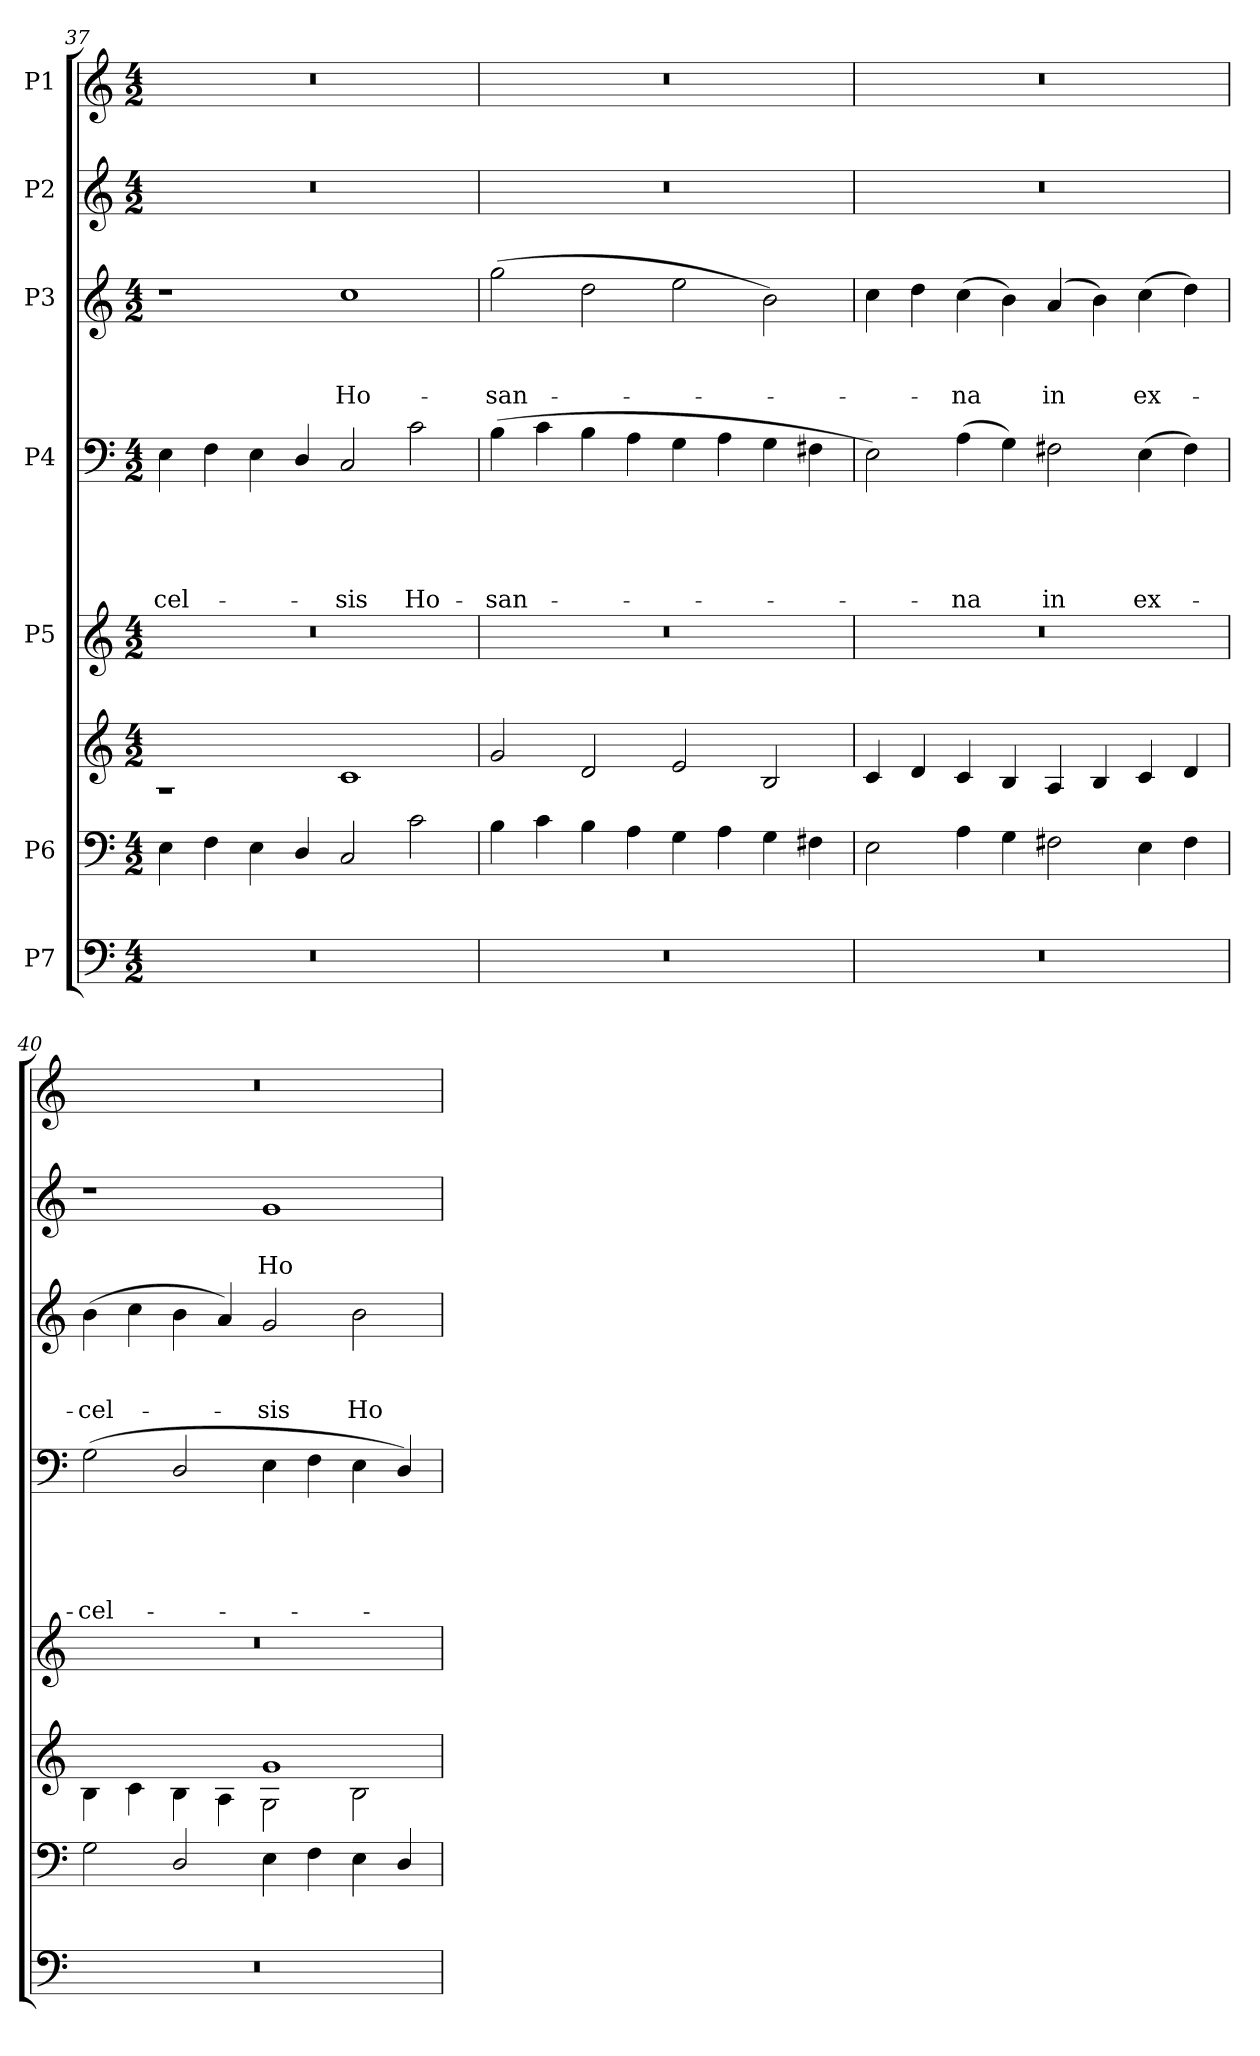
**kern	**kern	**kern	**kern	**kern	**text	**text	**text	**text	**text	**kern	**text	**text	**text	**kern	**text	**text	**kern
*part7	*part6	*part6	*part5	*part4	*part4	*part4	*part4	*part4	*part4	*part3	*part3	*part3	*part3	*part2	*part2	*part2	*part1
*staff8	*staff7	*staff6	*staff5	*staff4	*staff4	*staff4	*staff4	*staff4	*staff4	*staff3	*staff3	*staff3	*staff3	*staff2	*staff2	*staff2	*staff1
*I"P7	*I"P6	*	*I"P5	*I"P4	*	*	*	*	*	*I"P3	*	*	*	*I"P2	*	*	*I"P1
!!LO:PB:g=z
*clefF4	*clefF4	*clefG2	*clefG2	*clefF4	*	*	*	*	*	*clefG2	*	*	*	*clefG2	*	*	*clefG2
*	*	*	*	*	*	*	*	*	*	*ITrd7c12	*	*	*	*	*	*	*
*k[]	*k[]	*k[]	*k[]	*k[]	*	*	*	*	*	*k[]	*	*	*	*k[]	*	*	*k[]
*C:	*C:	*C:	*C:	*C:	*	*	*	*	*	*C:	*	*	*	*C:	*	*	*C:
*M4/2	*M4/2	*M4/2	*M4/2	*M4/2	*	*	*	*	*	*M4/2	*	*	*	*M4/2	*	*	*M4/2
=37	=37	=37	=37	=37	=37	=37	=37	=37	=37	=37	=37	=37	=37	=37	=37	=37	=37
!LO:N:vis=1	!	!	!	!	!	!	!	!	!LO:LY:b	!	!	!	!	!LO:N:vis=1	!	!	!LO:N:vis=1
*	*^	*^	*	*	*	*	*	*	*	*	*	*	*	*	*	*	*
0r	4E\	0ryy	0ryy	1r	0r	4E\	.	.	.	.	-cel-	1r	.	.	.	0r	.	.	0r
.	4F\	.	.	.	.	4F\	.	.	.	.	.	.	.	.	.	.	.	.	.
.	4E\	.	.	.	.	4E\	.	.	.	.	.	.	.	.	.	.	.	.	.
.	4D/	.	.	.	.	4D/	.	.	.	.	.	.	.	.	.	.	.	.	.
!	!	!	!	!	!	!	!	!	!	!	!LO:LY:b	!	!	!	!LO:LY:b	!	!	!	!
.	2C/	.	.	1c	.	2C/	.	.	.	.	-sis	1c	.	.	Ho-	.	.	.	.
!	!	!	!	!	!	!	!	!	!	!	!LO:LY:b	!	!	!	!	!	!	!	!
.	2c\	.	.	.	.	2c\	.	.	.	.	Ho-	.	.	.	.	.	.	.	.
=38	=38	=38	=38	=38	=38	=38	=38	=38	=38	=38	=38	=38	=38	=38	=38	=38	=38	=38	=38
!LO:N:vis=1	!	!	!	!	!	!	!	!	!	!	!LO:LY:b	!	!	!	!LO:LY:b	!LO:N:vis=1	!	!	!LO:N:vis=1
0r	4B\	0ryy	0ryy	2g/	0r	(>4B\	.	.	.	.	-san-	(>2g\	.	.	-san-	0r	.	.	0r
.	4c\	.	.	.	.	4c\	.	.	.	.	.	.	.	.	.	.	.	.	.
.	4B\	.	.	2d/	.	4B\	.	.	.	.	.	2d\	.	.	.	.	.	.	.
.	4A\	.	.	.	.	4A\	.	.	.	.	.	.	.	.	.	.	.	.	.
.	4G\	.	.	2e/	.	4G\	.	.	.	.	.	2e\	.	.	.	.	.	.	.
.	4A\	.	.	.	.	4A\	.	.	.	.	.	.	.	.	.	.	.	.	.
.	4G\	.	.	2B/	.	4G\	.	.	.	.	.	2B\)	.	.	.	.	.	.	.
.	4F#X\	.	.	.	.	4F#X\	.	.	.	.	.	.	.	.	.	.	.	.	.
=39	=39	=39	=39	=39	=39	=39	=39	=39	=39	=39	=39	=39	=39	=39	=39	=39	=39	=39	=39
!LO:N:vis=1	!	!	!	!	!	!	!	!	!	!	!	!	!	!	!	!LO:N:vis=1	!	!	!LO:N:vis=1
0r	2E\	0ryy	0ryy	4c/	0r	2E\)	.	.	.	.	.	4c\	.	.	.	0r	.	.	0r
.	.	.	.	4d/	.	.	.	.	.	.	.	4d\	.	.	.	.	.	.	.
!	!	!	!	!	!	!	!	!	!	!	!LO:LY:b	!	!	!	!LO:LY:b	!	!	!	!
.	4A\	.	.	4c/	.	(>4A\	.	.	.	.	-na	(>4c\	.	.	-na	.	.	.	.
.	4G\	.	.	4B/	.	4G\)	.	.	.	.	.	4B\)	.	.	.	.	.	.	.
!	!	!	!	!	!	!	!	!	!	!	!LO:LY:b	!	!	!	!LO:LY:b	!	!	!	!
.	2F#X\	.	.	4A/	.	2F#X\	.	.	.	.	in	(<4A/	.	.	in	.	.	.	.
.	.	.	.	4B/	.	.	.	.	.	.	.	4B\)	.	.	.	.	.	.	.
!	!	!	!	!	!	!	!	!	!	!	!LO:LY:b	!	!	!	!LO:LY:b	!	!	!	!
.	4E\	.	.	4c/	.	(>4E\	.	.	.	.	ex-	(>4c\	.	.	ex-	.	.	.	.
.	4F#\	.	.	4d/	.	4F#\)	.	.	.	.	.	4d\)	.	.	.	.	.	.	.
=40	=40	=40	=40	=40	=40	=40	=40	=40	=40	=40	=40	=40	=40	=40	=40	=40	=40	=40	=40
!LO:N:vis=1	!	!	!	!	!	!	!	!	!	!	!LO:LY:b	!	!	!	!LO:LY:b	!	!	!	!LO:N:vis=1
0r	2G\	0ryy	1ryy	4B\	0r	(<2G\	.	.	.	.	-cel-	(>4B\	.	.	-cel-	1r	.	.	0r
.	.	.	.	4c\	.	.	.	.	.	.	.	4c\	.	.	.	.	.	.	.
.	2D/	.	.	4B\	.	2D/	.	.	.	.	.	4B\	.	.	.	.	.	.	.
.	.	.	.	4A\	.	.	.	.	.	.	.	4A/)	.	.	.	.	.	.	.
!	!	!	!	!	!	!	!	!	!	!	!	!	!	!	!LO:LY:b	!	!	!LO:LY:b	!
.	4E\	.	1g	2G\	.	4E\	.	.	.	.	.	2G/	.	.	-sis	1g	.	Ho-	.
.	4F\	.	.	.	.	4F\	.	.	.	.	.	.	.	.	.	.	.	.	.
!	!	!	!	!	!	!	!	!	!	!	!	!	!	!	!LO:LY:b	!	!	!	!
.	4E\	.	.	2B\	.	4E\	.	.	.	.	.	2B\	.	.	Ho-	.	.	.	.
.	4D/	.	.	.	.	4D/)	.	.	.	.	.	.	.	.	.	.	.	.	.
*	*v	*v	*	*	*	*	*	*	*	*	*	*	*	*	*	*	*	*	*
*	*	*v	*v	*	*	*	*	*	*	*	*	*	*	*	*	*	*	*
=	=	=	=	=	=	=	=	=	=	=	=	=	=	=	=	=	=
*-	*-	*-	*-	*-	*-	*-	*-	*-	*-	*-	*-	*-	*-	*-	*-	*-	*-
